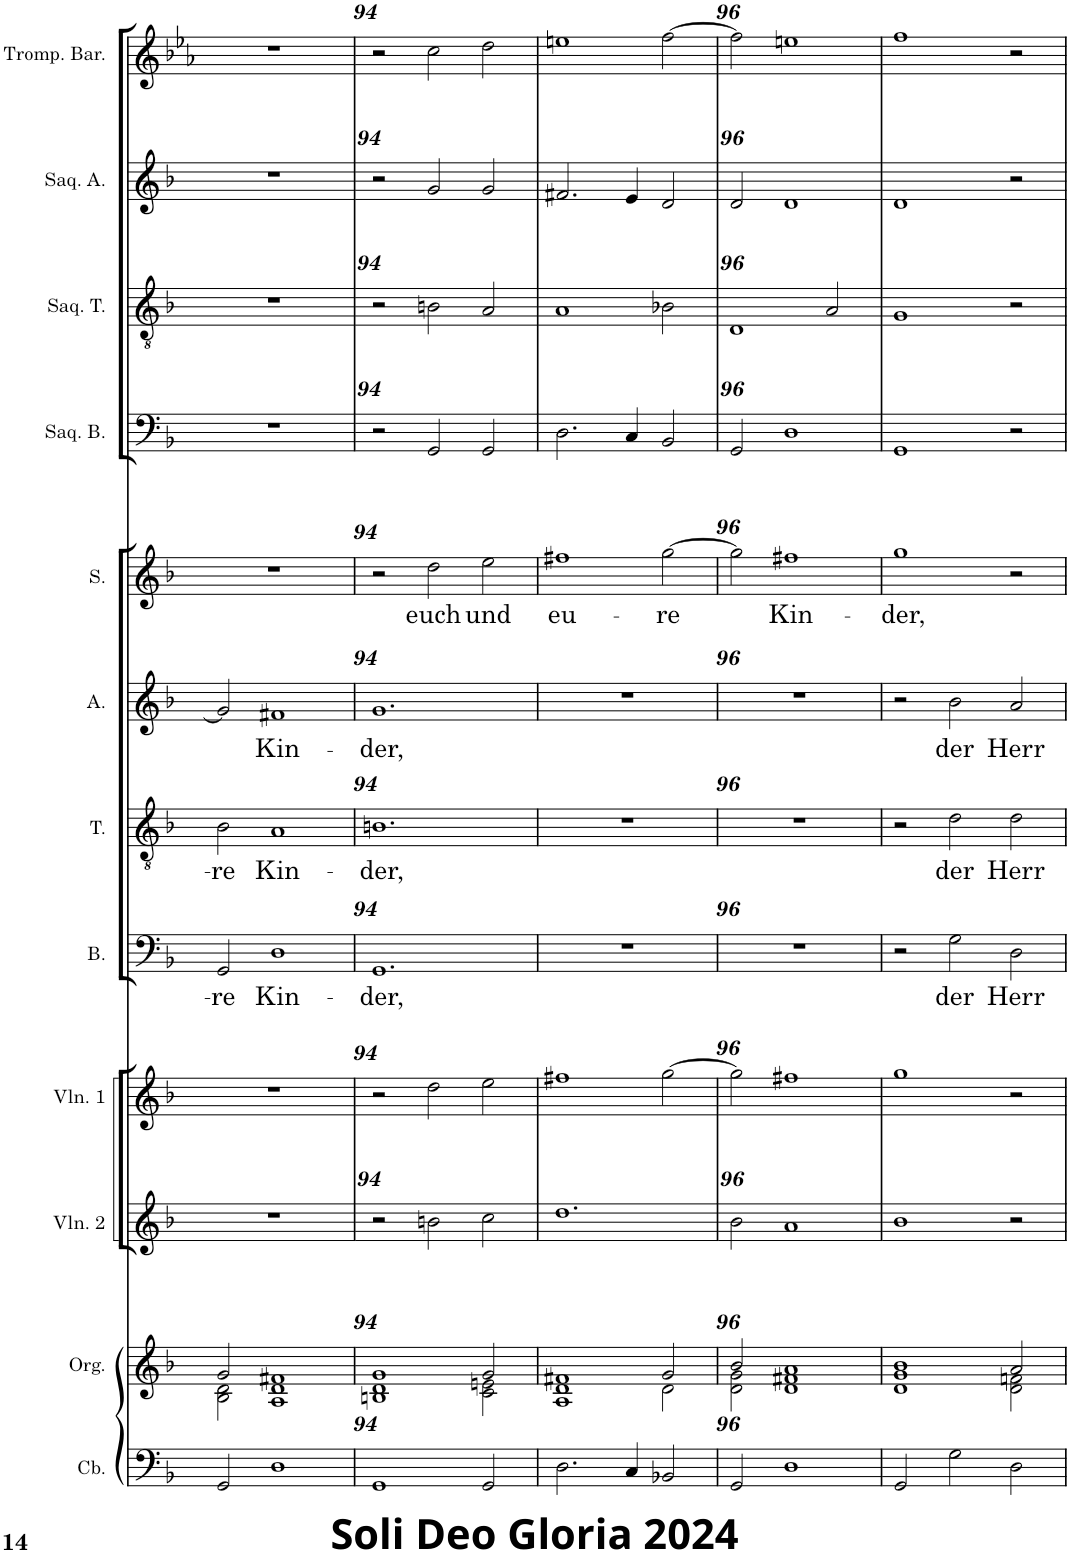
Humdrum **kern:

**kern	**kern	**kern	**kern	**kern	**text	**kern	**text	**kern	**text	**kern	**text	**kern	**kern	**kern	**kern
*part12	*part11	*part10	*part9	*part8	*part8	*part7	*part7	*part6	*part6	*part5	*part5	*part4	*part3	*part2	*part1
*staff12	*staff11	*staff10	*staff9	*staff8	*staff8	*staff7	*staff7	*staff6	*staff6	*staff5	*staff5	*staff4	*staff3	*staff2	*staff1
*I"Contrebasse	*I"Orgue	*I"Violon 2	*I"Violon 1	*I"Basse	*	*I"Ténor	*	*I"Alto	*	*I"Soprano	*	*I"Saqueboute Basse	*I"Saqueboute Ténor	*I"Saqueboute Alto	*I"Trompette Baroque en ré
*I'Cb.	*I'Org.	*I'Vln. 2	*I'Vln. 1	*I'B.	*	*I'T.	*	*I'A.	*	*I'S.	*	*I'Saq. B.	*I'Saq. T.	*I'Saq. A.	*I'Tromp. Bar.
!!LO:PB:g=z
*clefF4	*clefG2	*clefG2	*clefG2	*clefF4	*	*clefGv2	*	*clefG2	*	*clefG2	*	*clefF4	*clefGv2	*clefG2	*clefG2
*Trd7c12	*	*	*	*	*	*	*	*	*	*	*	*	*	*	*Trd-1c-2
*k[b-]	*k[b-]	*k[b-]	*k[b-]	*k[b-]	*	*k[b-]	*	*k[b-]	*	*k[b-]	*	*k[b-]	*k[b-]	*k[b-]	*k[b-e-a-]
*M3/2	*M3/2	*M3/2	*M3/2	*M3/2	*	*M3/2	*	*M3/2	*	*M3/2	*	*M3/2	*M3/2	*M3/2	*M3/2
=93	=93	=93	=93	=93	=93	=93	=93	=93	=93	=93	=93	=93	=93	=93	=93
*	*^	*	*	*	*	*	*	*	*	*	*	*	*	*	*
!	!	!	!	!	!	!LO:LY:b	!	!LO:LY:b	!	!	!	!	!	!	!	!
2GG/	2g/	2B-\ 2d\	1.r	1.r	2GG/	-re	2B-\	-re	2g/]	.	1.r	.	1.r	1.r	1.r	1.r
!	!	!	!	!	!	!LO:LY:b	!	!LO:LY:b	!	!LO:LY:b	!	!	!	!	!	!
1D	1f#X	1A 1d	.	.	1D	Kin-	1A	Kin-	1f#X	Kin-	.	.	.	.	.	.
=94	=94	=94	=94	=94	=94	=94	=94	=94	=94	=94	=94	=94	=94	=94	=94	=94
!	!	!	!	!	!	!LO:LY:b	!	!LO:LY:b	!	!LO:LY:b	!	!	!	!	!	!
1GG	1g	1Bn 1d	2r	2r	1.GG	-der,	1.Bn	-der,	1.g	-der,	2r	.	2r	2r	2r	2r
!	!	!	!	!	!	!	!	!	!	!	!	!LO:LY:b	!	!	!	!
.	.	.	2bn\	2dd\	.	.	.	.	.	.	2dd\	euch	2GG/	2Bn\	2g/	2cc\
!	!	!	!	!	!	!	!	!	!	!	!	!LO:LY:b	!	!	!	!
2GG/	2g/	2c\ 2en\	2cc\	2ee\	.	.	.	.	.	.	2ee\	und	2GG/	2A/	2g/	2dd\
=95	=95	=95	=95	=95	=95	=95	=95	=95	=95	=95	=95	=95	=95	=95	=95	=95
!	!	!	!	!	!	!	!	!	!	!	!	!LO:LY:b	!	!	!	!
2.D\	1f#X	1A 1d	1.dd	1ff#X	1.r	.	1.r	.	1.r	.	1ff#X	eu-	2.D\	1A	2.f#X/	1een
4C/	.	.	.	.	.	.	.	.	.	.	.	.	4C/	.	4e/	.
!	!	!	!	!	!	!	!	!	!	!	!	!LO:LY:b	!	!	!	!
2BB-X/	2g/	2d\	.	[2gg\	.	.	.	.	.	.	[2gg\	-re	2BB-/	2B-X\	2d/	[2ff\
=96	=96	=96	=96	=96	=96	=96	=96	=96	=96	=96	=96	=96	=96	=96	=96	=96
2GG/	2b-/	2d\ 2g\	2b-\	2gg\]	1.r	.	1.r	.	1.r	.	2gg\]	.	2GG/	1D	2d/	2ff\]
!	!	!	!	!	!	!	!	!	!	!	!	!LO:LY:b	!	!	!	!
1D	1a	1d 1f#X	1a	1ff#X	.	.	.	.	.	.	1ff#X	Kin-	1D	.	1d	1een
.	.	.	.	.	.	.	.	.	.	.	.	.	.	2A/	.	.
=97	=97	=97	=97	=97	=97	=97	=97	=97	=97	=97	=97	=97	=97	=97	=97	=97
!	!	!	!	!	!	!	!	!	!	!	!	!LO:LY:b	!	!	!	!
2GG/	1b-	1d 1g	1b-	1gg	2r	.	2r	.	2r	.	1gg	-der,	1GG	1G	1d	1ff
!	!	!	!	!	!	!LO:LY:b	!	!LO:LY:b	!	!LO:LY:b	!	!	!	!	!	!
2G\	.	.	.	.	2G\	der	2d\	der	2b-\	der	.	.	.	.	.	.
!	!	!	!	!	!	!LO:LY:b	!	!LO:LY:b	!	!LO:LY:b	!	!	!	!	!	!
2D\	2a/	2d\ 2fn\	2r	2r	2D\	Herr	2d\	Herr	2a/	Herr	2r	.	2r	2r	2r	2r
*	*v	*v	*	*	*	*	*	*	*	*	*	*	*	*	*	*
=	=	=	=	=	=	=	=	=	=	=	=	=	=	=	=
*-	*-	*-	*-	*-	*-	*-	*-	*-	*-	*-	*-	*-	*-	*-	*-
